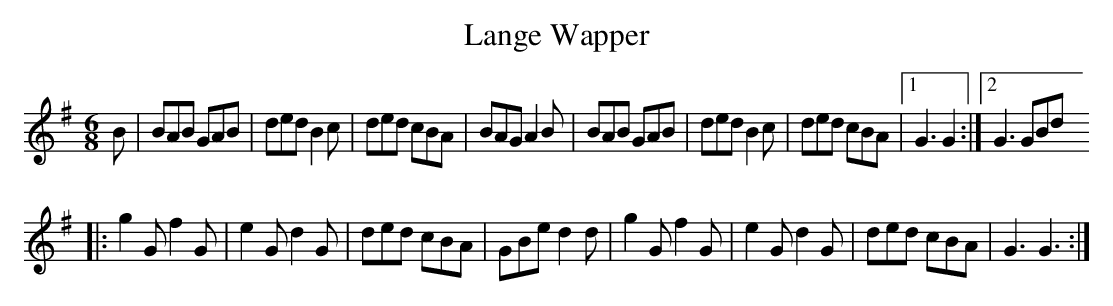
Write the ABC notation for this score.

X:1
T:Lange Wapper
L:1/8
M:6/8
K:G major
B|BAB GAB|ded B2c|ded cBA|BAG A2B|BAB GAB|ded B2c|ded cBA|1G3G2:|2G3 GBd
|:g2G f2G|e2Gd2G|ded cBA|GBe d2d|g2G f2G|e2Gd2G|ded cBA|G3 G3:|
